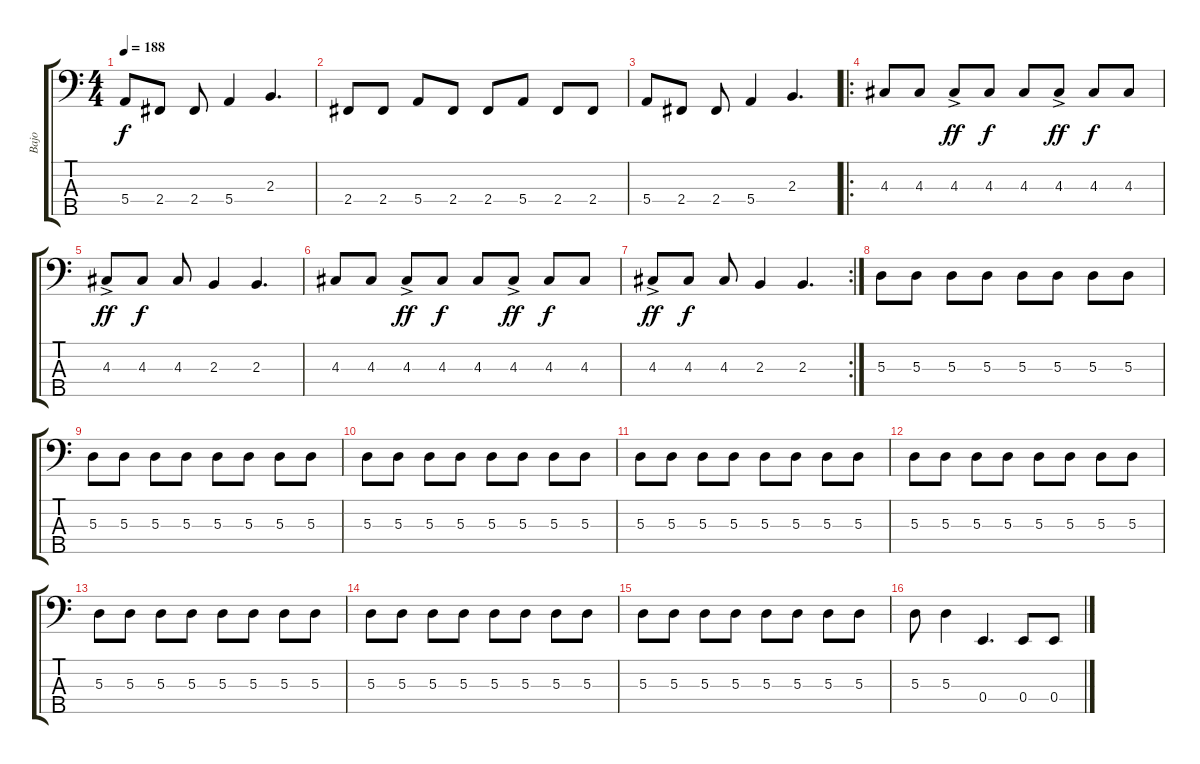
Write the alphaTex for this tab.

\track ("Bajo" "Bajo") {instrument electricbasspick}
\staff {score tabs}
\tuning (G2 D2 A1 E1 B0) {hide}
\ts (4 4)
\tempo 188
\clef f4
\ks c
5.4.8{dy f} 2.4.8 2.4.8 5.4.4 2.3.4{d} |
2.4.8 2.4.8 5.4.8 2.4.8 2.4.8 5.4.8 2.4.8 2.4.8 |
5.4.8 2.4.8 2.4.8 5.4.4 2.3.4{d} |
\ro
4.3.8 4.3.8 4.3{ac}.8{dy ff} 4.3.8{dy f} 4.3.8 4.3{ac}.8{dy ff} 4.3.8{dy f} 4.3.8 |
4.3{ac}.8{dy ff} 4.3.8{dy f} 4.3.8 2.3.4 2.3.4{d} |
4.3.8 4.3.8 4.3{ac}.8{dy ff} 4.3.8{dy f} 4.3.8 4.3{ac}.8{dy ff} 4.3.8{dy f} 4.3.8 |
\rc 2
4.3{ac}.8{dy ff} 4.3.8{dy f} 4.3.8 2.3.4 2.3.4{d} |
5.3.8 5.3.8 5.3.8 5.3.8 5.3.8 5.3.8 5.3.8 5.3.8 |
5.3.8 5.3.8 5.3.8 5.3.8 5.3.8 5.3.8 5.3.8 5.3.8 |
5.3.8 5.3.8 5.3.8 5.3.8 5.3.8 5.3.8 5.3.8 5.3.8 |
5.3.8 5.3.8 5.3.8 5.3.8 5.3.8 5.3.8 5.3.8 5.3.8 |
5.3.8 5.3.8 5.3.8 5.3.8 5.3.8 5.3.8 5.3.8 5.3.8 |
5.3.8 5.3.8 5.3.8 5.3.8 5.3.8 5.3.8 5.3.8 5.3.8 |
5.3.8 5.3.8 5.3.8 5.3.8 5.3.8 5.3.8 5.3.8 5.3.8 |
5.3.8 5.3.8 5.3.8 5.3.8 5.3.8 5.3.8 5.3.8 5.3.8 |
5.3.8 5.3.4 0.4.4{d} 0.4.8 0.4.8
